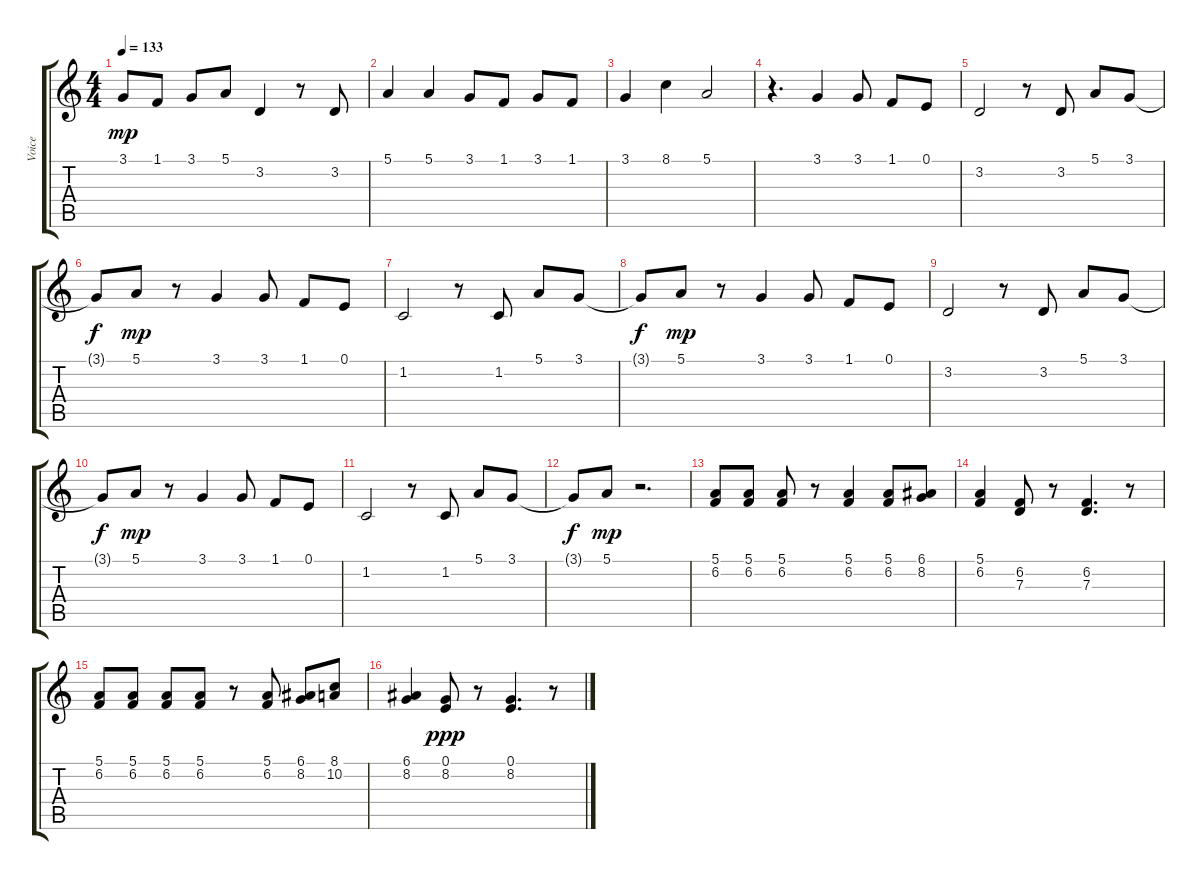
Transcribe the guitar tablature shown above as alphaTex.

\track ("Voice" "Voice") {instrument lead8bassandlead}
\staff {score tabs}
\tuning (E4 B3 G3 D3 A2 E2) {hide}
\ts (4 4)
\tempo 133
\clef g2
\ks c
3.1.8{dy mp} 1.1.8 3.1.8 5.1.8 3.2.4 r.8 3.2.8 |
5.1.4 5.1.4 3.1.8 1.1.8 3.1.8 1.1.8 |
3.1.4 8.1.4 5.1.2 |
r.4{d} 3.1.4 3.1.8 1.1.8 0.1.8 |
3.2.2 r.8 3.2.8 5.1.8 3.1.8 |
3.1{t}.8{dy f} 5.1.8{dy mp} r.8 3.1.4 3.1.8 1.1.8 0.1.8 |
1.2.2 r.8 1.2.8 5.1.8 3.1.8 |
3.1{t}.8{dy f} 5.1.8{dy mp} r.8 3.1.4 3.1.8 1.1.8 0.1.8 |
3.2.2 r.8 3.2.8 5.1.8 3.1.8 |
3.1{t}.8{dy f} 5.1.8{dy mp} r.8 3.1.4 3.1.8 1.1.8 0.1.8 |
1.2.2 r.8 1.2.8 5.1.8 3.1.8 |
3.1{t}.8{dy f} 5.1.8{dy mp} r.2{d} |
(5.1 6.2).8 (5.1 6.2).8 (5.1 6.2).8 r.8 (5.1 6.2).4 (5.1 6.2).8 (6.1 8.2).8 |
(5.1 6.2).4 (6.2 7.3).8 r.8 (6.2 7.3).4{d} r.8 |
(5.1 6.2).8 (5.1 6.2).8 (5.1 6.2).8 (5.1 6.2).8 r.8 (5.1 6.2).8 (6.1 8.2).8 (8.1 10.2).8 |
(6.1 8.2).4 (0.1 8.2).8{dy ppp} r.8 (0.1 8.2).4{d} r.8
